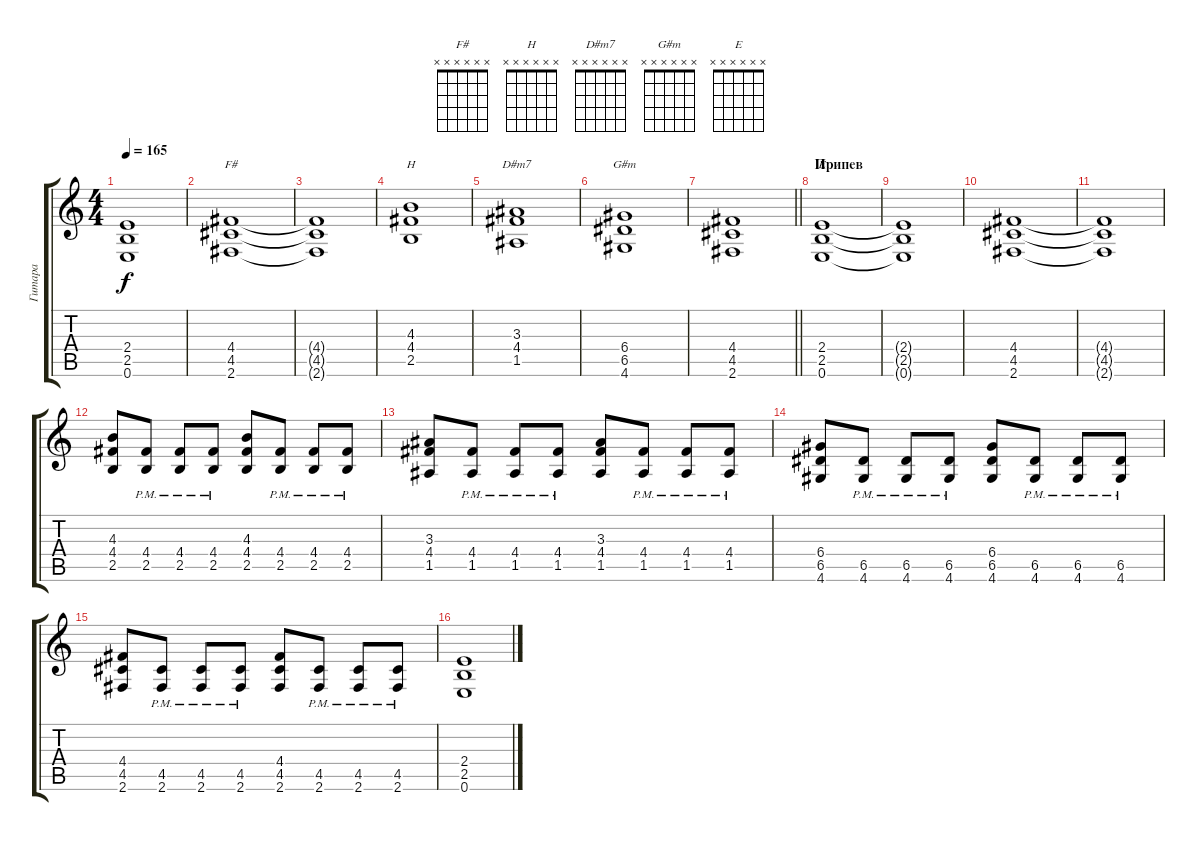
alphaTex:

\track ("Гитара" "Гитара") {instrument distortionguitar}
\staff {score tabs}
\tuning (E4 B3 G3 D3 A2 E2) {hide}
\chord ("F#" x x x x x x)
\chord ("H" x x x x x x)
\chord ("D#m7" x x x x x x)
\chord ("G#m" x x x x x x)
\chord ("E" x x x x x x)
\ts (4 4)
\tempo 165
\clef g2
\ks c
(2.4{t} 2.5{t} 0.6{t}).1{dy f} |
(4.4 4.5 2.6).1{ch "F#"} |
(4.4{t} 4.5{t} 2.6{t}).1 |
(4.3 4.4 2.5).1{ch "H"} |
(3.3 4.4 1.5).1{ch "D#m7"} |
(6.4 6.5 4.6).1{ch "G#m"} |
\barLineRight lightlight
(4.4 4.5 2.6).1 |
\section ("" "Припев")
(2.4 2.5 0.6).1{ch "E"} |
(2.4{t} 2.5{t} 0.6{t}).1 |
(4.4 4.5 2.6).1 |
(4.4{t} 4.5{t} 2.6{t}).1 |
(4.3 4.4 2.5).8 (4.4{pm} 2.5{pm}).8 (4.4{pm} 2.5{pm}).8 (4.4{pm} 2.5{pm}).8 (4.3 4.4 2.5).8 (4.4{pm} 2.5{pm}).8 (4.4{pm} 2.5{pm}).8 (4.4{pm} 2.5{pm}).8 |
(3.3 4.4 1.5).8 (4.4{pm} 1.5{pm}).8 (4.4{pm} 1.5{pm}).8 (4.4{pm} 1.5{pm}).8 (3.3 4.4 1.5).8 (4.4{pm} 1.5{pm}).8 (4.4{pm} 1.5{pm}).8 (4.4{pm} 1.5{pm}).8 |
(6.4 6.5 4.6).8 (6.5{pm} 4.6{pm}).8 (6.5{pm} 4.6{pm}).8 (6.5{pm} 4.6{pm}).8 (6.4 6.5 4.6).8 (6.5{pm} 4.6{pm}).8 (6.5{pm} 4.6{pm}).8 (6.5{pm} 4.6{pm}).8 |
(4.4 4.5 2.6).8 (4.5{pm} 2.6{pm}).8 (4.5{pm} 2.6{pm}).8 (4.5{pm} 2.6{pm}).8 (4.4 4.5 2.6).8 (4.5{pm} 2.6{pm}).8 (4.5{pm} 2.6{pm}).8 (4.5{pm} 2.6{pm}).8 |
(2.4 2.5 0.6).1
